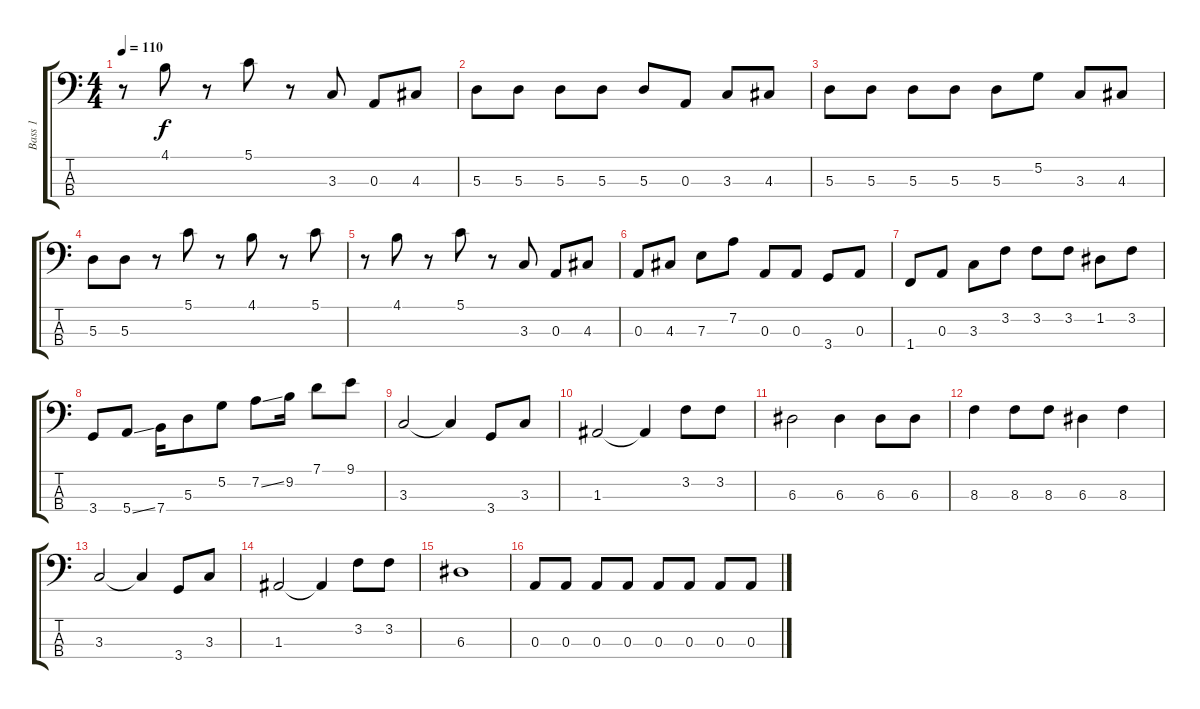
\track ("Bass 1" "Bass 1") {instrument synthbass2}
\staff {score tabs}
\tuning (G2 D2 A1 E1) {hide}
\ts (4 4)
\tempo 110
\clef f4
\ks c
r.8{dy f} 4.1.8 r.8 5.1.8 r.8 3.3.8 0.3.8 4.3.8 |
5.3.8 5.3.8 5.3.8 5.3.8 5.3.8 0.3.8 3.3.8 4.3.8 |
5.3.8 5.3.8 5.3.8 5.3.8 5.3.8 5.2.8 3.3.8 4.3.8 |
5.3.8 5.3.8 r.8 5.1.8 r.8 4.1.8 r.8 5.1.8 |
r.8 4.1.8 r.8 5.1.8 r.8 3.3.8 0.3.8 4.3.8 |
0.3.8 4.3.8 7.3.8 7.2.8 0.3.8 0.3.8 3.4.8 0.3.8 |
1.4.8 0.3.8 3.3.8 3.2.8 3.2.8 3.2.8 1.2.8 3.2.8 |
3.4.8 5.4{ss}.8 7.4.16 5.3.8 5.2.8 7.2{ss}.8 9.2.16 7.1.8 9.1.8 |
3.3.2 3.3{t}.4 3.4.8 3.3.8 |
1.3.2 1.3{t}.4 3.2.8 3.2.8 |
6.3.2 6.3.4 6.3.8 6.3.8 |
8.3.4 8.3.8 8.3.8 6.3.4 8.3.4 |
3.3.2 3.3{t}.4 3.4.8 3.3.8 |
1.3.2 1.3{t}.4 3.2.8 3.2.8 |
6.3.1 |
0.3.8 0.3.8 0.3.8 0.3.8 0.3.8 0.3.8 0.3.8 0.3.8
